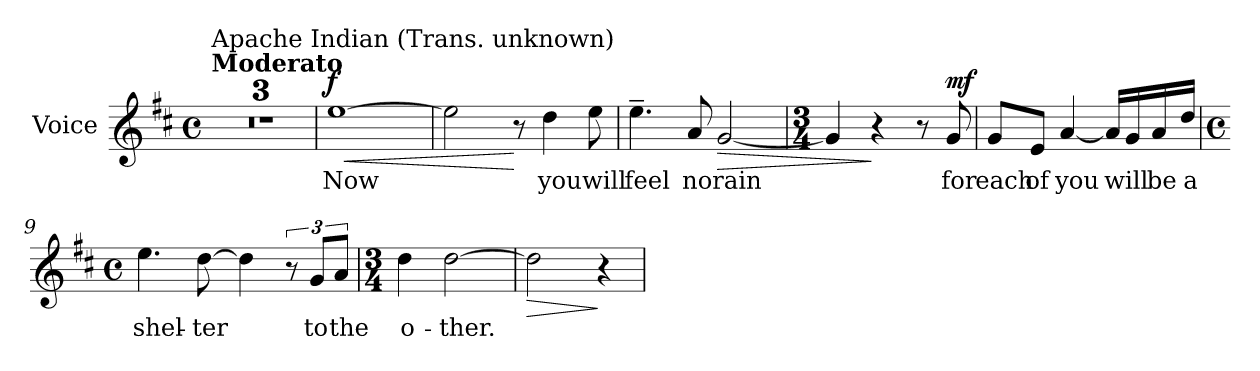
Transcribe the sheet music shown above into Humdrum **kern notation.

**kern	**text	**dynam
*part1	*part1	*part1
*staff1	*staff1	*staff1
*I"Voice	*	*
*I'Vo.	*	*
*clefG2	*	*
*k[f#c#]	*	*
*M4/4	*	*
*met(c)	*	*
*MM72	*	*
=1	=1	=1
!LO:TX:a:B:t=Moderato	!	!
!LO:TX:t=Apache Indian (Trans. unknown)	!	!
1r	.	.
=2	=2	=2
1r	.	.
=3	=3	=3
1r	.	.
=4	=4	=4
!	!LO:LY:b	!LO:HP:b
!	!	!LO:DY:n=1:a
[1ee	Now	< f
=5	=5	=5
2ee\]	.	.
8r	.	[
!	!LO:LY:b	!
4dd\	you	.
!	!LO:LY:b	!
8ee\	will	.
=6	=6	=6
!	!LO:LY:b	!
4.ee~\	feel	.
!	!LO:LY:b	!
8a/	no	.
!	!LO:LY:b	!LO:HP:b
[2g/	rain	>
=7	=7	=7
*M3/4	*	*
4g/]	.	.
4r	.	]
8r	.	.
!	!LO:LY:b	!LO:DY:a
8g/	for	mf
!!LO:LB:g=z
=8	=8	=8
!	!LO:LY:b	!
8g/L	each	.
!	!LO:LY:b	!
8e/J	of	.
!	!LO:LY:b	!
[>4a/	you	.
16a/LL]	.	.
!	!LO:LY:b	!
16g/	will	.
!	!LO:LY:b	!
16a/	be	.
!	!LO:LY:b	!
16dd/JJ	a	.
=9	=9	=9
*M4/4	*	*
*met(c)	*	*
!	!LO:LY:b	!
4.ee\	shel-	.
!	!LO:LY:b	!
[8dd\	-ter	.
4dd\]	.	.
12r	.	.
!	!LO:LY:b	!
12g/L	to	.
!	!LO:LY:b	!
12a/J	the	.
=10	=10	=10
*M3/4	*	*
!	!LO:LY:b	!
4dd\	o-	.
!	!LO:LY:b	!
[2dd\	-ther.	.
=11	=11	=11
!	!	!LO:HP:b
2dd\]	.	>
4r	.	]
=	=	=
*-	*-	*-
